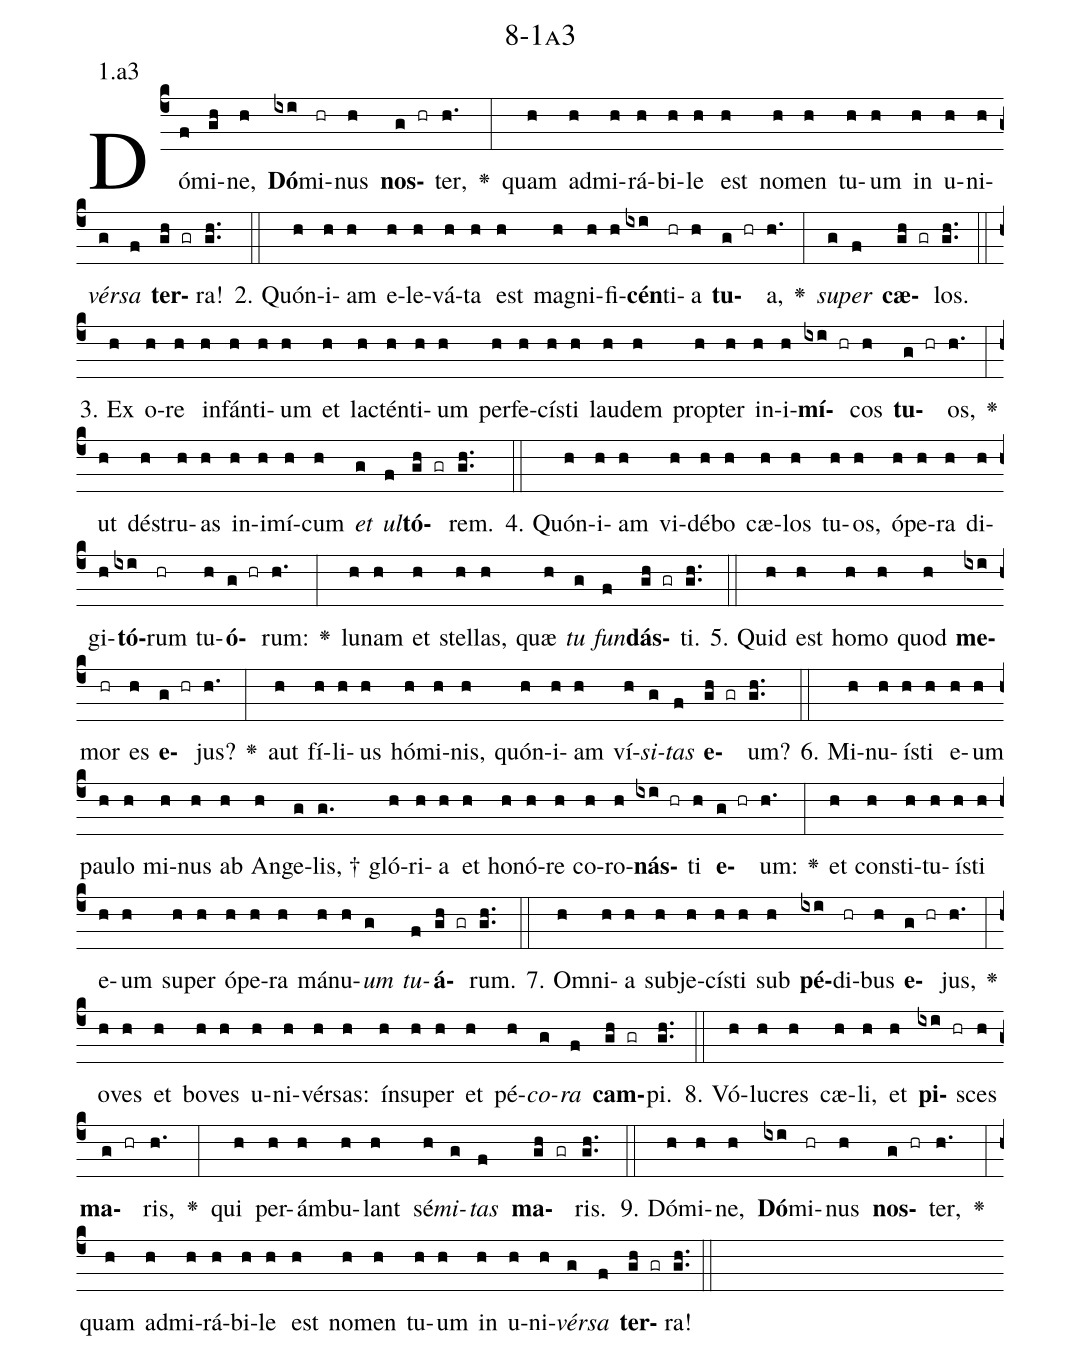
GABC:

name: 8-1a3;
annotation: 1.a3;
%%
(c4)Dó(f)mi(gh)ne,(h) <b>Dó</b>(ixi)mi(hr)nus(h) <b>nos</b>(g hr)ter,(h.) <v>\greheightstar</v>(:) quam(h) ad(h)mi(h)rá(h)bi(h)le(h) est(h) no(h)men(h) tu(h)um(h) in(h) u(h)ni(h)<i>vér</i>(g)<i>sa</i>(f) <b>ter</b>(gh gr)ra!(gh..) (::)
2. Quón(h)i(h)am(h) e(h)le(h)vá(h)ta(h) est(h) ma(h)gni(h)fi(h)<b>cén</b>(ixi)ti(hr)a(h) <b>tu</b>(g hr)a,(h.) <v>\greheightstar</v>(:) <i>su</i>(g)<i>per</i>(f) <b>cæ</b>(gh gr)los.(gh..) (::)
3. Ex(h) o(h)re(h) in(h)fán(h)ti(h)um(h) et(h) lac(h)tén(h)ti(h)um(h) per(h)fe(h)cís(h)ti(h) lau(h)dem(h) prop(h)ter(h) in(h)i(h)<b>mí</b>(ixi hr)cos(h) <b>tu</b>(g hr)os,(h.) <v>\greheightstar</v>(:) ut(h) dé(h)stru(h)as(h) in(h)i(h)mí(h)cum(h) <i>et</i>(g) <i>ul</i>(f)<b>tó</b>(gh gr)rem.(gh..) (::)
4. Quón(h)i(h)am(h) vi(h)dé(h)bo(h) cæ(h)los(h) tu(h)os,(h) ó(h)pe(h)ra(h) di(h)gi(h)<b>tó</b>(ixi)rum(hr) tu(h)<b>ó</b>(g hr)rum:(h.) <v>\greheightstar</v>(:) lu(h)nam(h) et(h) stel(h)las,(h) quæ(h) <i>tu</i>(g) <i>fun</i>(f)<b>dás</b>(gh gr)ti.(gh..) (::)
5. Quid(h) est(h) ho(h)mo(h) quod(h) <b>me</b>(ixi)mor(hr) es(h) <b>e</b>(g hr)jus?(h.) <v>\greheightstar</v>(:) aut(h) fí(h)li(h)us(h) hó(h)mi(h)nis,(h) quón(h)i(h)am(h) ví(h)<i>si</i>(g)<i>tas</i>(f) <b>e</b>(gh gr)um?(gh..) (::)
6. Mi(h)nu(h)ís(h)ti(h) e(h)um(h) pau(h)lo(h) mi(h)nus(h) ab(h) An(h)ge(g)lis, †(g.) gló(h)ri(h)a(h) et(h) ho(h)nó(h)re(h) co(h)ro(h)<b>nás</b>(ixi hr)ti(h) <b>e</b>(g hr)um:(h.) <v>\greheightstar</v>(:) et(h) con(h)sti(h)tu(h)ís(h)ti(h) e(h)um(h) su(h)per(h) ó(h)pe(h)ra(h) má(h)nu(h)<i>um</i>(g) <i>tu</i>(f)<b>á</b>(gh gr)rum.(gh..) (::)
7. Om(h)ni(h)a(h) sub(h)je(h)cís(h)ti(h) sub(h) <b>pé</b>(ixi)di(hr)bus(h) <b>e</b>(g hr)jus,(h.) <v>\greheightstar</v>(:) o(h)ves(h) et(h) bo(h)ves(h) u(h)ni(h)vér(h)sas:(h) ín(h)su(h)per(h) et(h) pé(h)<i>co</i>(g)<i>ra</i>(f) <b>cam</b>(gh gr)pi.(gh..) (::)
8. Vó(h)lu(h)cres(h) cæ(h)li,(h) et(h) <b>pi</b>(ixi hr)sces(h) <b>ma</b>(g hr)ris,(h.) <v>\greheightstar</v>(:) qui(h) per(h)ám(h)bu(h)lant(h) sé(h)<i>mi</i>(g)<i>tas</i>(f) <b>ma</b>(gh gr)ris.(gh..) (::)
9. Dó(h)mi(h)ne,(h) <b>Dó</b>(ixi)mi(hr)nus(h) <b>nos</b>(g hr)ter,(h.) <v>\greheightstar</v>(:) quam(h) ad(h)mi(h)rá(h)bi(h)le(h) est(h) no(h)men(h) tu(h)um(h) in(h) u(h)ni(h)<i>vér</i>(g)<i>sa</i>(f) <b>ter</b>(gh gr)ra!(gh..) (::)
